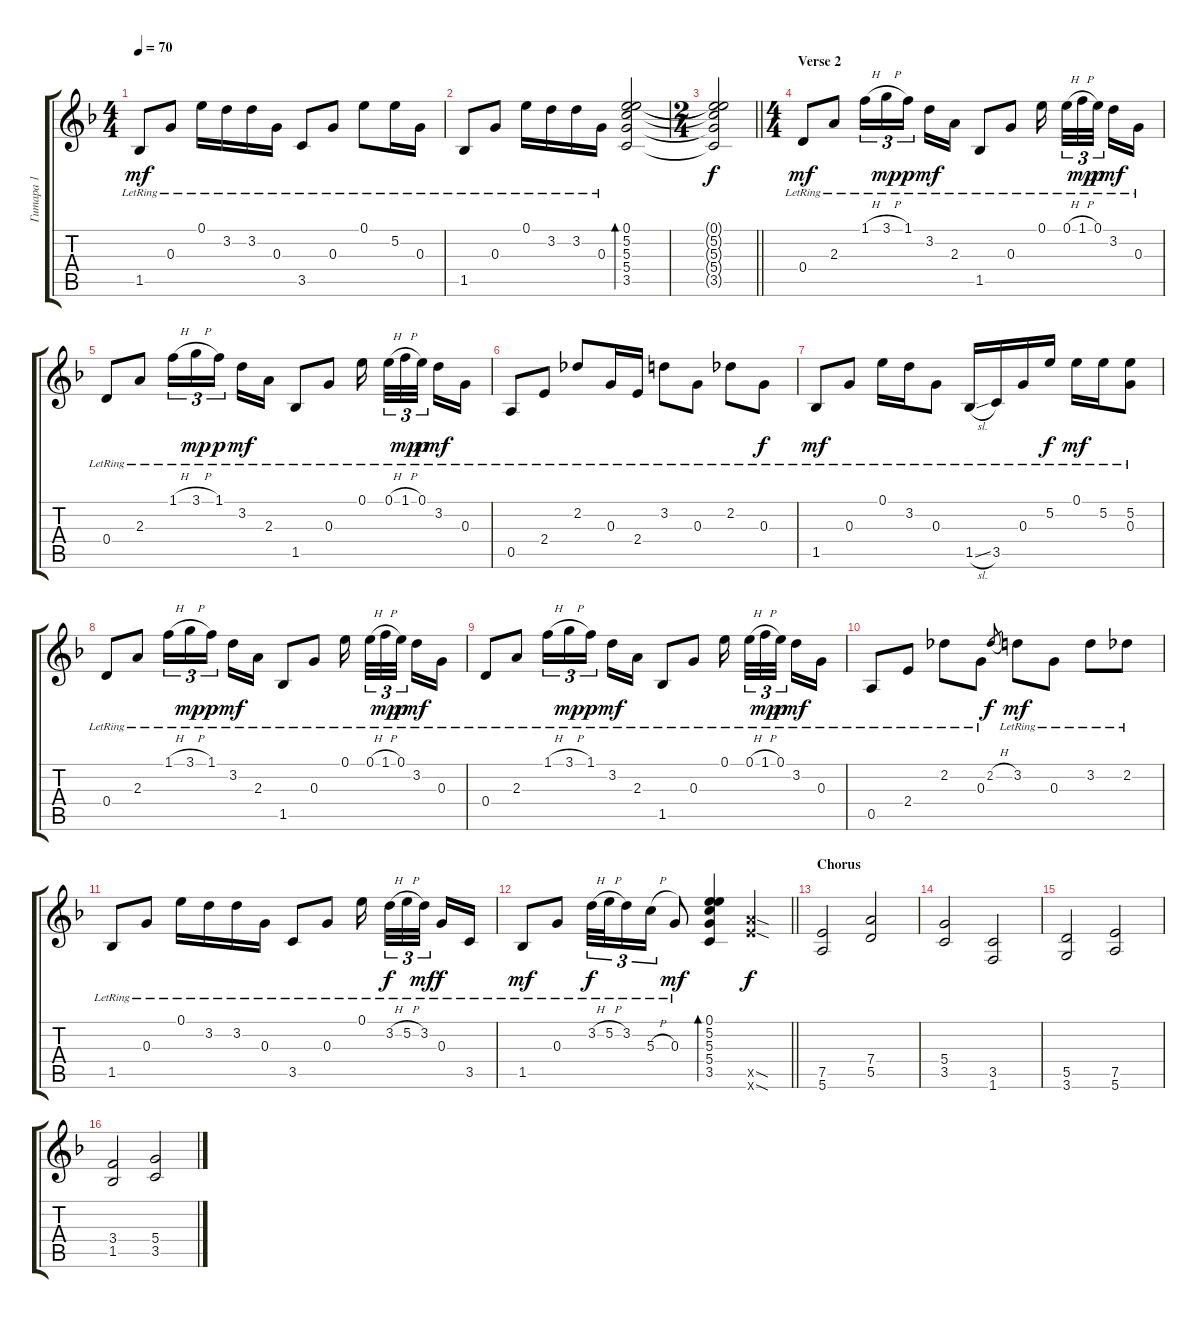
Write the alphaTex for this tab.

\track ("Гитара 1" "Гитара 1") {instrument electricguitarclean}
\staff {score tabs}
\tuning (E4 B3 G3 D3 A2 E2) {hide}
\ts (4 4)
\tempo 70
\clef g2
\ks dminor
1.5{lr}.8{dy mf} 0.3{lr}.8 0.1{lr}.16 3.2{lr}.16 3.2{lr}.16 0.3{lr}.16 3.5{lr}.8 0.3{lr}.8 0.1{lr}.8 5.2{lr}.16 0.3{lr}.16 |
1.5{lr}.8 0.3{lr}.8 0.1{lr}.16 3.2{lr}.16 3.2{lr}.16 0.3{lr}.16 (0.1 5.2 5.3 5.4 3.5).2{bd 120} |
\ts (2 4)
\barLineRight lightlight
(0.1{t} 5.2{t} 5.3{t} 5.4{t} 3.5{t}).2{dy f} |
\ts (4 4)
\section ("" "Verse 2")
0.4{lr}.8{dy mf} 2.3{lr}.8 1.1{h lr}.16{tu (3 2)} 3.1{h lr}.16{tu (3 2) dy mp} 1.1{lr}.16{tu (3 2) dy p beam splitsecondary} 3.2{lr}.16{dy mf} 2.3{lr}.16 1.5{lr}.8 0.3{lr}.8 0.1{lr}.16{beam splitsecondary} 0.1{h lr}.32{tu (3 2)} 1.1{h lr}.32{tu (3 2) dy mp} 0.1{lr}.32{tu (3 2) dy p beam splitsecondary} 3.2{lr}.16{dy mf} 0.3{lr}.16 |
0.4{lr}.8 2.3{lr}.8 1.1{h lr}.16{tu (3 2)} 3.1{h lr}.16{tu (3 2) dy mp} 1.1{lr}.16{tu (3 2) dy p beam splitsecondary} 3.2{lr}.16{dy mf} 2.3{lr}.16 1.5{lr}.8 0.3{lr}.8 0.1{lr}.16{beam splitsecondary} 0.1{h lr}.32{tu (3 2)} 1.1{h lr}.32{tu (3 2) dy mp} 0.1{lr}.32{tu (3 2) dy p beam splitsecondary} 3.2{lr}.16{dy mf} 0.3{lr}.16 |
0.5{lr}.8 2.4{lr}.8 2.2{lr}.8 0.3{lr}.16 2.4{lr}.16 3.2{lr}.8 0.3{lr}.8 2.2{lr}.8 0.3{lr}.8{dy f} |
1.5{lr}.8{dy mf} 0.3{lr}.8 0.1{lr}.16 3.2{lr}.16 0.3{lr}.8 1.5{sl lr}.16 3.5{lr}.16 0.3{lr}.16 5.2{lr}.16{dy f} 0.1{lr}.16{dy mf} 5.2{lr}.16 (5.2 0.3{lr}).8 |
0.4{lr}.8 2.3{lr}.8 1.1{h lr}.16{tu (3 2)} 3.1{h lr}.16{tu (3 2) dy mp} 1.1{lr}.16{tu (3 2) dy p beam splitsecondary} 3.2{lr}.16{dy mf} 2.3{lr}.16 1.5{lr}.8 0.3{lr}.8 0.1{lr}.16{beam splitsecondary} 0.1{h lr}.32{tu (3 2)} 1.1{h lr}.32{tu (3 2) dy mp} 0.1{lr}.32{tu (3 2) dy p beam splitsecondary} 3.2{lr}.16{dy mf} 0.3{lr}.16 |
0.4{lr}.8 2.3{lr}.8 1.1{h lr}.16{tu (3 2)} 3.1{h lr}.16{tu (3 2) dy mp} 1.1{lr}.16{tu (3 2) dy p beam splitsecondary} 3.2{lr}.16{dy mf} 2.3{lr}.16 1.5{lr}.8 0.3{lr}.8 0.1{lr}.16{beam splitsecondary} 0.1{h lr}.32{tu (3 2)} 1.1{h lr}.32{tu (3 2) dy mp} 0.1{lr}.32{tu (3 2) dy p beam splitsecondary} 3.2{lr}.16{dy mf} 0.3{lr}.16 |
0.5{lr}.8 2.4{lr}.8 2.2{lr}.8 0.3{lr}.8 2.2{h}.8{gr dy f} 3.2{lr}.8{dy mf} 0.3{lr}.8 3.2{lr}.8 2.2{lr}.8 |
1.5{lr}.8 0.3{lr}.8 0.1{lr}.16 3.2{lr}.16 3.2{lr}.16 0.3{lr}.16 3.5{lr}.8 0.3{lr}.8 0.1{lr}.16{beam splitsecondary} 3.2{h lr}.32{tu (3 2) dy f} 5.2{h lr}.32{tu (3 2)} 3.2{lr}.32{tu (3 2) dy mf beam splitsecondary} 0.3{lr}.16{dy f} 3.5{lr}.16 |
\barLineRight lightlight
1.5{lr}.8{dy mf} 0.3{lr}.8 3.2{h lr}.32{tu (3 2) dy f} 5.2{h lr}.32{tu (3 2)} 3.2{lr}.16{tu (3 2)} 5.3{h lr}.16{tu (3 2)} 0.3{lr}.8{dy mf} (0.1 5.2 5.3 5.4 3.5).4{bd 120} (12.5{sod x} 12.6{sod x}).4{dy f volume 10 instrument distortionguitar} |
\section ("" "Chorus")
(7.5 5.6).2 (7.4 5.5).2 |
(5.4 3.5).2 (3.5 1.6).2 |
(5.5 3.6).2 (7.5 5.6).2 |
(3.4 1.5).2 (5.4 3.5).2
